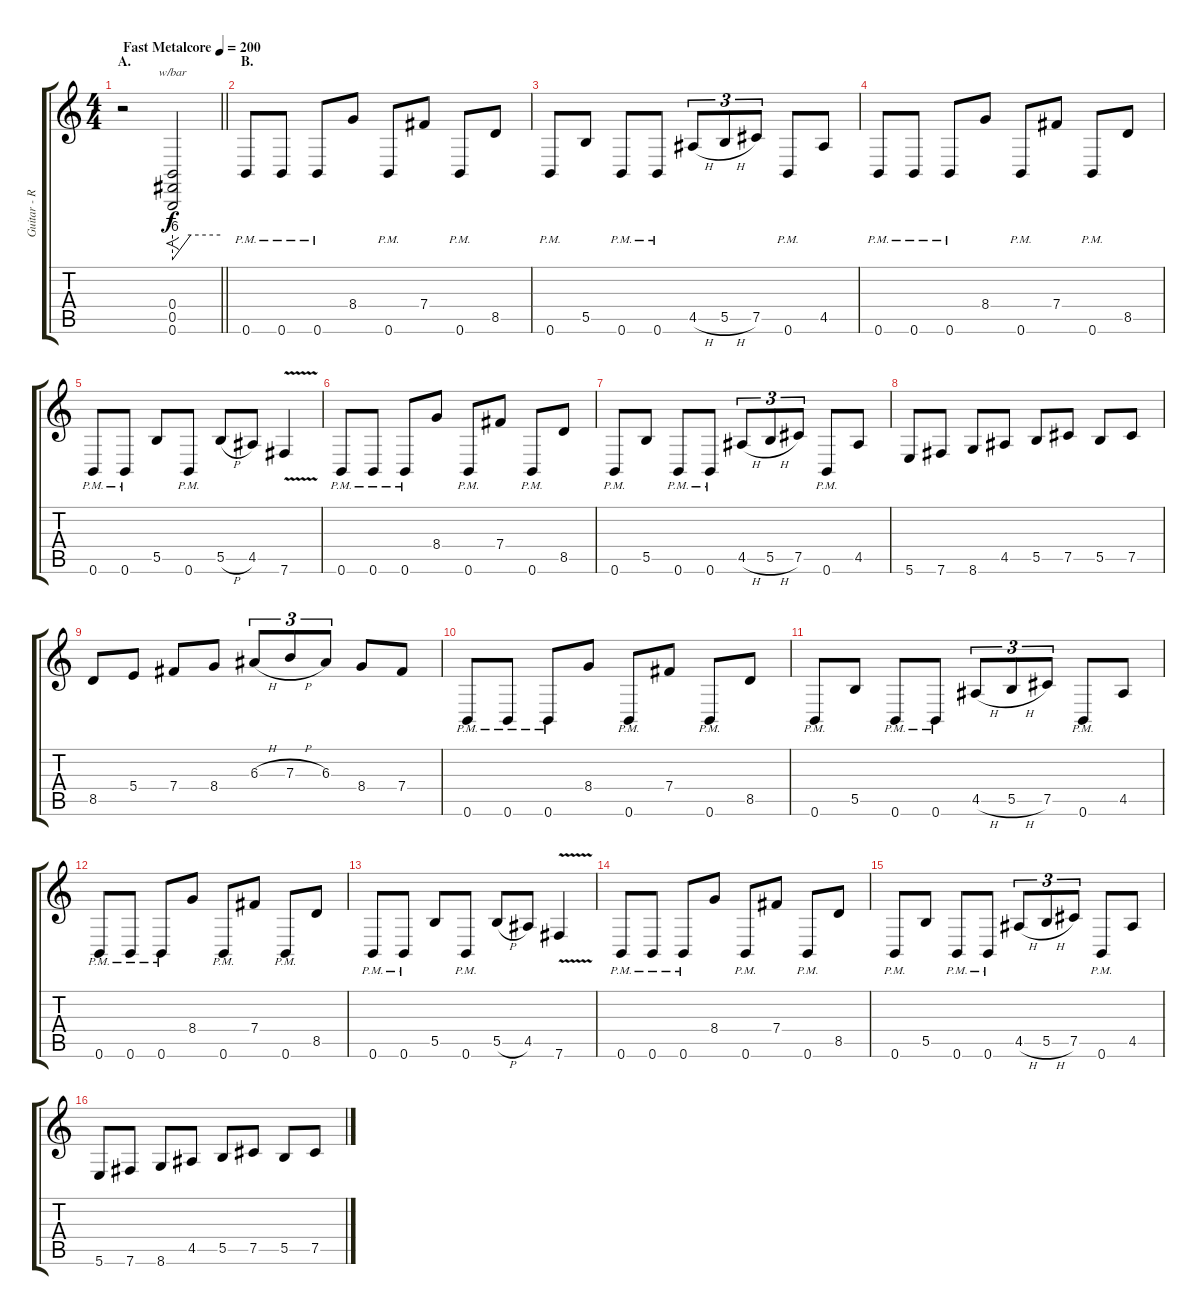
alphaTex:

\track ("Guitar - Right" "Guitar - R") {instrument distortionguitar}
\staff {score tabs}
\tuning (Db4 Ab3 E3 B2 Gb2 B1) {hide}
\ts (4 4)
\section ("" "A.")
\tempo (200 "Fast Metalcore")
\clef g2
\barLineRight lightlight
\ks c
r.2{dy f instrument distortionguitar} (0.4 0.5 0.6).2{f tbe (custom default 0 -24 23 0 60 0)} |
\section ("" "B.")
0.6{pm}.8 0.6{pm}.8 0.6{pm}.8 8.4.8 0.6{pm}.8 7.4.8 0.6{pm}.8 8.5.8 |
0.6{pm}.8 5.5.8 0.6{pm}.8 0.6{pm}.8 4.5{h}.8{tu (3 2)} 5.5{h}.8{tu (3 2)} 7.5.8{tu (3 2)} 0.6{pm}.8 4.5.8 |
0.6{pm}.8 0.6{pm}.8 0.6{pm}.8 8.4.8 0.6{pm}.8 7.4.8 0.6{pm}.8 8.5.8 |
0.6{pm}.8 0.6{pm}.8 5.5.8 0.6{pm}.8 5.5{h}.8 4.5.8 7.6{v}.4 |
0.6{pm}.8 0.6{pm}.8 0.6{pm}.8 8.4.8 0.6{pm}.8 7.4.8 0.6{pm}.8 8.5.8 |
0.6{pm}.8 5.5.8 0.6{pm}.8 0.6{pm}.8 4.5{h}.8{tu (3 2)} 5.5{h}.8{tu (3 2)} 7.5.8{tu (3 2)} 0.6{pm}.8 4.5.8 |
5.6.8 7.6.8 8.6.8 4.5.8 5.5.8 7.5.8 5.5.8 7.5.8 |
8.5.8 5.4.8 7.4.8 8.4.8 6.3{h}.8{tu (3 2)} 7.3{h}.8{tu (3 2)} 6.3.8{tu (3 2)} 8.4.8 7.4.8 |
0.6{pm}.8 0.6{pm}.8 0.6{pm}.8 8.4.8 0.6{pm}.8 7.4.8 0.6{pm}.8 8.5.8 |
0.6{pm}.8 5.5.8 0.6{pm}.8 0.6{pm}.8 4.5{h}.8{tu (3 2)} 5.5{h}.8{tu (3 2)} 7.5.8{tu (3 2)} 0.6{pm}.8 4.5.8 |
0.6{pm}.8 0.6{pm}.8 0.6{pm}.8 8.4.8 0.6{pm}.8 7.4.8 0.6{pm}.8 8.5.8 |
0.6{pm}.8 0.6{pm}.8 5.5.8 0.6{pm}.8 5.5{h}.8 4.5.8 7.6{v}.4 |
0.6{pm}.8 0.6{pm}.8 0.6{pm}.8 8.4.8 0.6{pm}.8 7.4.8 0.6{pm}.8 8.5.8 |
0.6{pm}.8 5.5.8 0.6{pm}.8 0.6{pm}.8 4.5{h}.8{tu (3 2)} 5.5{h}.8{tu (3 2)} 7.5.8{tu (3 2)} 0.6{pm}.8 4.5.8 |
5.6.8 7.6.8 8.6.8 4.5.8 5.5.8 7.5.8 5.5.8 7.5.8
